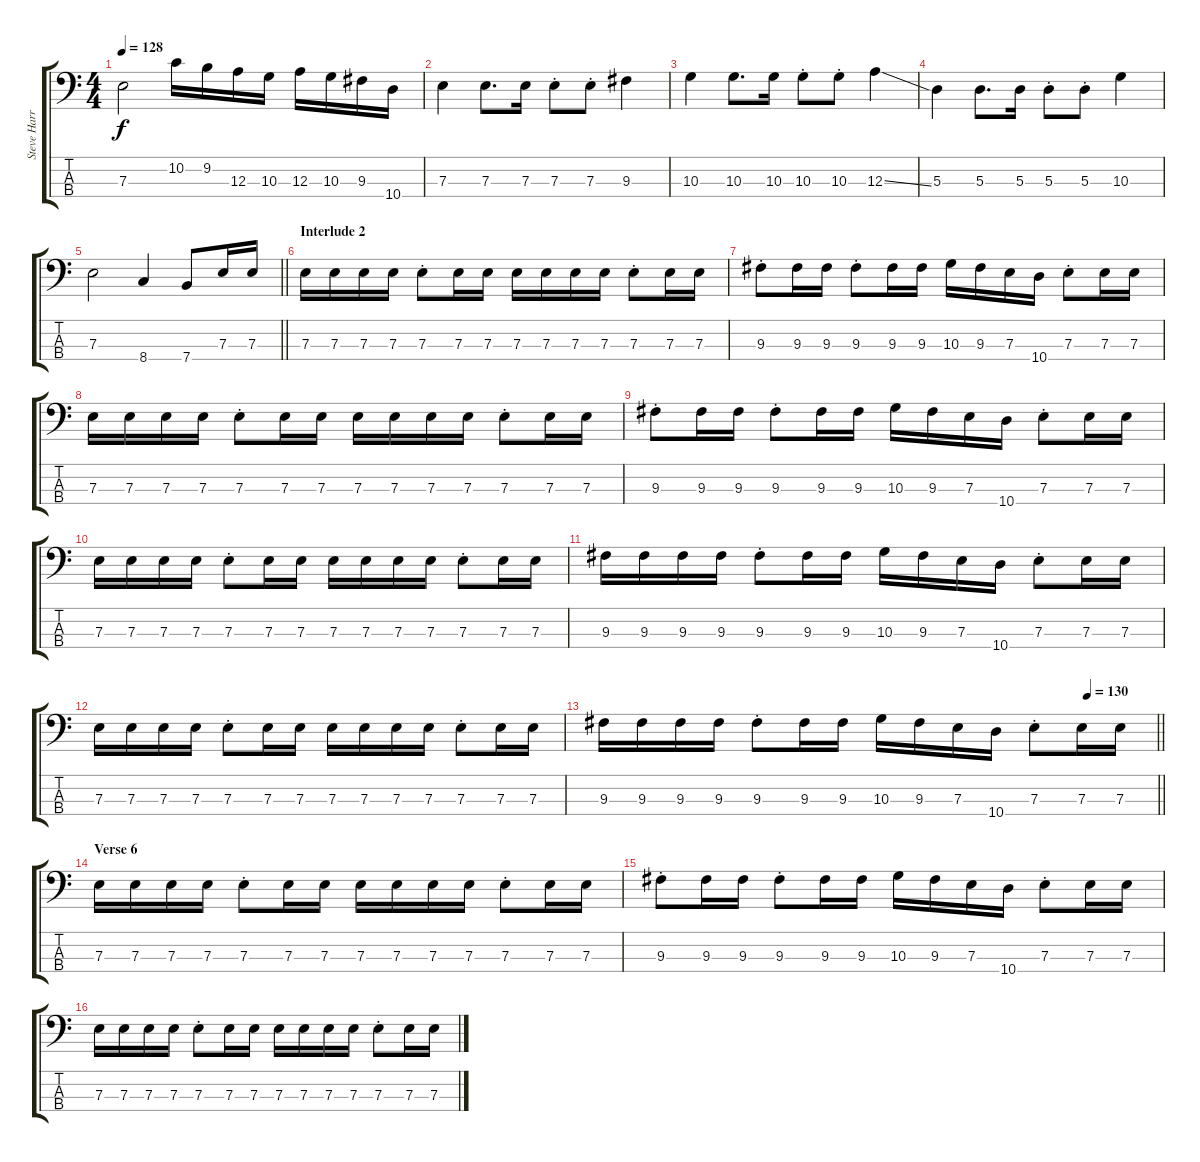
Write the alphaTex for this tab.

\track ("Steve Harris" "Steve Harr") {instrument electricbassfinger}
\staff {score tabs}
\tuning (G2 D2 A1 E1) {hide}
\ts (4 4)
\tempo 128
\clef f4
\ks c
7.3.2{dy f} 10.2.16 9.2.16 12.3.16 10.3.16 12.3.16 10.3.16 9.3.16 10.4.16 |
7.3.4 7.3.8{d} 7.3.16 7.3{st}.8 7.3{st}.8 9.3.4 |
10.3.4 10.3.8{d} 10.3.16 10.3{st}.8 10.3{st}.8 12.3{ss}.4 |
5.3.4 5.3.8{d} 5.3.16 5.3{st}.8 5.3{st}.8 10.3.4 |
\barLineRight lightlight
7.3.2 8.4.4 7.4.8 7.3.16 7.3.16 |
\section ("" "Interlude 2")
7.3.16 7.3.16 7.3.16 7.3.16 7.3{st}.8 7.3.16 7.3.16 7.3.16 7.3.16 7.3.16 7.3.16 7.3{st}.8 7.3.16 7.3.16 |
9.3{st}.8 9.3.16 9.3.16 9.3{st}.8 9.3.16 9.3.16 10.3.16 9.3.16 7.3.16 10.4.16 7.3{st}.8 7.3.16 7.3.16 |
7.3.16 7.3.16 7.3.16 7.3.16 7.3{st}.8 7.3.16 7.3.16 7.3.16 7.3.16 7.3.16 7.3.16 7.3{st}.8 7.3.16 7.3.16 |
9.3{st}.8 9.3.16 9.3.16 9.3{st}.8 9.3.16 9.3.16 10.3.16 9.3.16 7.3.16 10.4.16 7.3{st}.8 7.3.16 7.3.16 |
7.3.16 7.3.16 7.3.16 7.3.16 7.3{st}.8 7.3.16 7.3.16 7.3.16 7.3.16 7.3.16 7.3.16 7.3{st}.8 7.3.16 7.3.16 |
9.3.16 9.3.16 9.3.16 9.3.16 9.3{st}.8 9.3.16 9.3.16 10.3.16 9.3.16 7.3.16 10.4.16 7.3{st}.8 7.3.16 7.3.16 |
7.3.16 7.3.16 7.3.16 7.3.16 7.3{st}.8 7.3.16 7.3.16 7.3.16 7.3.16 7.3.16 7.3.16 7.3{st}.8 7.3.16 7.3.16 |
\tempo (130 0.875)
\barLineRight lightlight
9.3.16 9.3.16 9.3.16 9.3.16 9.3{st}.8 9.3.16 9.3.16 10.3.16 9.3.16 7.3.16 10.4.16 7.3{st}.8 7.3.16 7.3.16 |
\section ("" "Verse 6")
7.3.16 7.3.16 7.3.16 7.3.16 7.3{st}.8 7.3.16 7.3.16 7.3.16 7.3.16 7.3.16 7.3.16 7.3{st}.8 7.3.16 7.3.16 |
9.3{st}.8 9.3.16 9.3.16 9.3{st}.8 9.3.16 9.3.16 10.3.16 9.3.16 7.3.16 10.4.16 7.3{st}.8 7.3.16 7.3.16 |
7.3.16 7.3.16 7.3.16 7.3.16 7.3{st}.8 7.3.16 7.3.16 7.3.16 7.3.16 7.3.16 7.3.16 7.3{st}.8 7.3.16 7.3.16
